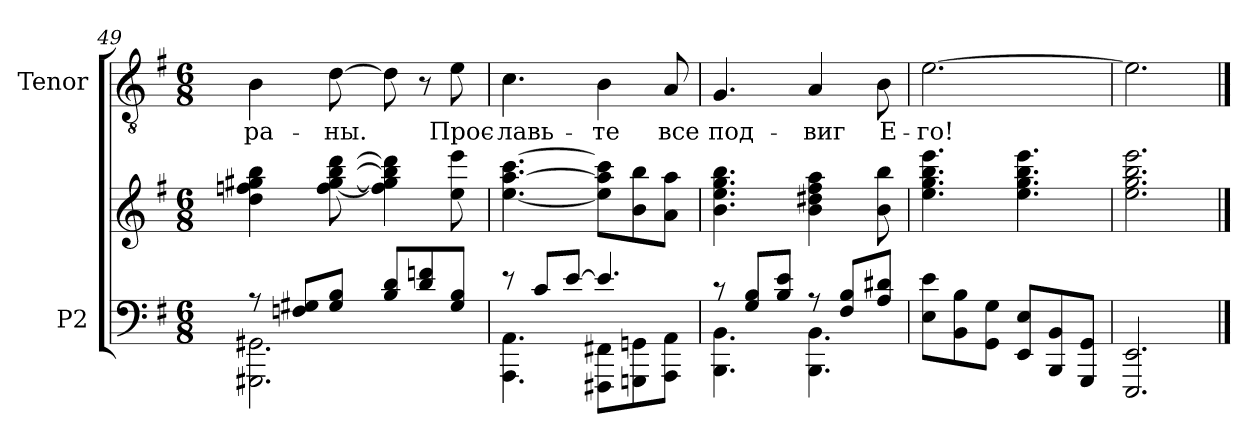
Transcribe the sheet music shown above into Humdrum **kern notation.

**kern	**kern	**kern	**text
*part2	*part2	*part1	*part1
*staff3	*staff2	*staff1	*staff1
*I"P2	*	*I"Tenor	*
*clefF4	*clefG2	*clefGv2	*
*	*	*ITrd7c12	*
*k[f#]	*k[f#]	*k[f#]	*
*e:	*e:	*e:	*
*M6/8	*M6/8	*M6/8	*
=49	=49	=49	=49
*^	*	*	*
!	!	!	!	!LO:LY:b:color=#000000
8r	2.GGG#Xi\ 2.GG#Xi	4ddi\ 4ffni 4gg#Xi 4bbi	4BBi\	ра-
8Fni/ 8G#XiL	.	.	.	.
!	!	!	!	!LO:LY:b:color=#000000
8G#i/ 8BiJ	.	[<8ffi\ [>8gg#i [>8bbi [>8dddi	[>8Di\	-ны.
8Bi/ 8diL	.	4ffi\] 4gg#i] 4bbi] 4dddi]	8Di\]	.
8di/ 8fni	.	.	8r	.
!	!	!	!	!LO:LY:b:color=#000000
8G#i/ 8BiJ	.	8eei\ 8eeei	8Ei\	Прос-
!!LO:LB:g=z
=50	=50	=50	=50	=50
!	!	!	!	!LO:LY:b:color=#000000
8r	4.AAAi\ 4.AAi	[<4.eei\ [>4.aai [>4.ccci	4.Ci\	-лавь-
8ci/L	.	.	.	.
[>8ei/J	.	.	.	.
!	!	!	!	!LO:LY:b:color=#000000
4.ei/]	8FFF#Xi\ 8FF#XiL	8eei]\ 8aai]\ 8ccci]\L	4BBi\	-те
.	8GGGni\ 8GGni	8bi\ 8bbi\	.	.
!	!	!	!	!LO:LY:b:color=#000000
.	8AAAi\ 8AAiJ	8ai\ 8aai\J	8AAi/	все
=51	=51	=51	=51	=51
!	!	!	!	!LO:LY:b:color=#000000
8r	4.BBBi\ 4.BBi	4.bi\ 4.eei 4.ggi 4.bbi	4.GGi/	под-
8Gi/ 8BiL	.	.	.	.
8Bi/ 8eiJ	.	.	.	.
!	!	!	!	!LO:LY:b:color=#000000
8r	4.BBBi\ 4.BBi	4bi\ 4dd#Xi 4ff#i 4aai	4AAi/	-виг
8F#i/ 8BiL	.	.	.	.
!	!	!	!	!LO:LY:b:color=#000000
8Ai/ 8d#XiJ	.	8bi\ 8bbi	8BBi\	Е-
*v	*v	*	*	*
=52	=52	=52	=52
!	!	!	!LO:LY:b:color=#000000
8Ei\ 8eiL	4.eei\ 4.ggi 4.bbi 4.eeei	[>2.Ei\	-го!
8BBi\ 8Bi	.	.	.
8GGi\ 8GiJ	.	.	.
8EEi/ 8EiL	4.eei\ 4.ggi 4.bbi 4.eeei	.	.
8BBBi/ 8BBi	.	.	.
8GGGi/ 8GGiJ	.	.	.
=53	=53	=53	=53
2.EEEi/ 2.EEi	2.eei\ 2.ggi 2.bbi 2.eeei	2.Ei\]	.
==	==	==	==
*-	*-	*-	*-
